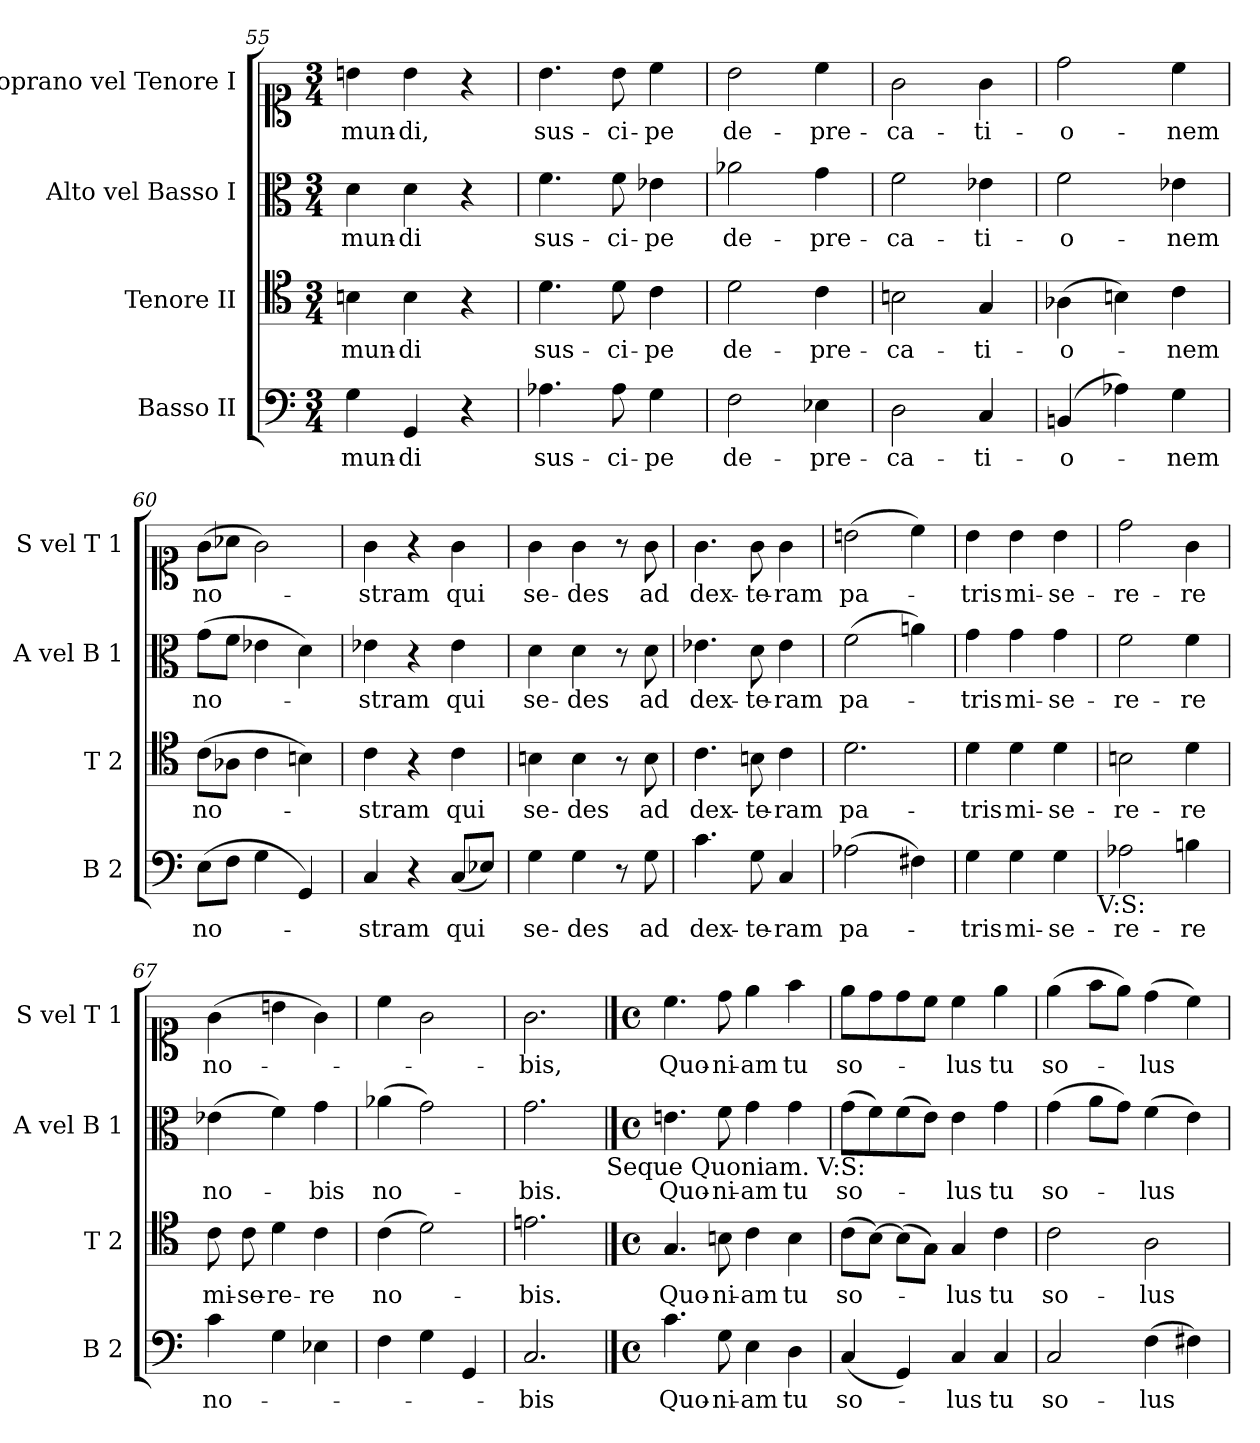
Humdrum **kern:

**kern	**text	**kern	**text	**kern	**text	**kern	**text
*part4	*part4	*part3	*part3	*part2	*part2	*part1	*part1
*staff4	*staff4	*staff3	*staff3	*staff2	*staff2	*staff1	*staff1
*I"Basso II	*	*I"Tenore II	*	*I"Alto vel Basso I	*	*I"Soprano vel Tenore I	*
*I'B 2	*	*I'T 2	*	*I'A vel B 1	*	*I'S vel T 1	*
*clefF4	*	*clefC4	*	*clefC3	*	*clefC1	*
*k[]	*	*k[]	*	*k[]	*	*k[]	*
*M3/4	*	*M3/4	*	*M3/4	*	*M3/4	*
=55	=55	=55	=55	=55	=55	=55	=55
4G\	mun-	4Bn\	mun-	4d\	mun-	4bn\	mun-
4GG/	-di	4B\	-di	4d\	-di	4b\	-di,
4r	.	4r	.	4r	.	4r	.
=56	=56	=56	=56	=56	=56	=56	=56
4.A-X\	sus-	4.d\	sus-	4.f\	sus-	4.b\	sus-
8A-\	-ci-	8d\	-ci-	8f\	-ci-	8b\	-ci-
4G\	-pe	4c\	-pe	4e-X\	-pe	4cc\	-pe
=57	=57	=57	=57	=57	=57	=57	=57
2F\	de-	2d\	de-	2a-X\	de-	2b\	de-
4E-X\	-pre-	4c\	-pre-	4g\	-pre-	4cc\	-pre-
=58	=58	=58	=58	=58	=58	=58	=58
2D\	-ca-	2Bn\	-ca-	2f\	-ca-	2g\	-ca-
4C/	-ti-	4G/	-ti-	4e-X\	-ti-	4g\	-ti-
=59	=59	=59	=59	=59	=59	=59	=59
(4BBn/	-o-	(4A-X\	-o-	2f\	-o-	2dd\	-o-
4A-X\)	.	4Bn\)	.	.	.	.	.
4G\	-nem	4c\	-nem	4e-X\	-nem	4cc\	-nem
=60	=60	=60	=60	=60	=60	=60	=60
(8E\L	no-	(8c\L	no-	(8g\L	no-	(8g\L	no-
8F\J	.	8A-X\J	.	8f\J	.	8a-X\J	.
4G\	.	4c\	.	4e-X\	.	2g\)	.
4GG/)	.	4Bn\)	.	4d\)	.	.	.
=61	=61	=61	=61	=61	=61	=61	=61
4C/	-stram	4c\	-stram	4e-X\	-stram	4g\	-stram
4r	.	4r	.	4r	.	4r	.
(8C/L	qui	4c\	qui	4e-\	qui	4g\	qui
8E-X/J)	.	.	.	.	.	.	.
=62	=62	=62	=62	=62	=62	=62	=62
4G\	se-	4Bn\	se-	4d\	se-	4g\	se-
4G\	-des	4B\	-des	4d\	-des	4g\	-des
8r	.	8r	.	8r	.	8r	.
8G\	ad	8B\	ad	8d\	ad	8g\	ad
=63	=63	=63	=63	=63	=63	=63	=63
4.c\	dex-	4.c\	dex-	4.e-X\	dex-	4.g\	dex-
8G\	-te-	8Bn\	-te-	8d\	-te-	8g\	-te-
4C/	-ram	4c\	-ram	4e-\	-ram	4g\	-ram
=64	=64	=64	=64	=64	=64	=64	=64
(2A-X\	pa-	2.d\	pa-	(2f\	pa-	(2bn\	pa-
4F#X\)	.	.	.	4an\)	.	4cc\)	.
=65	=65	=65	=65	=65	=65	=65	=65
4G\	-tris	4d\	-tris	4g\	-tris	4b\	-tris
4G\	mi-	4d\	mi-	4g\	mi-	4b\	mi-
4G\	-se-	4d\	-se-	4g\	-se-	4b\	-se-
!LO:TX:b:t=V&colon;S&colon;	!	!	!	!	!	!	!
=66	=66	=66	=66	=66	=66	=66	=66
2A-X\	-re-	2Bn\	-re-	2f\	-re-	2dd\	-re-
4Bn\	-re	4d\	-re	4f\	-re	4g\	-re
=67	=67	=67	=67	=67	=67	=67	=67
4c\	no-	8c\	mi-	(4e-X\	no-	(4g\	no-
.	.	8c\	-se-	.	.	.	.
4G\	.	4d\	-re-	4f\)	.	4bn\	.
4E-X\	.	4c\	-re	4g\	-bis	4g\)	.
=68	=68	=68	=68	=68	=68	=68	=68
4F\	.	(4c\	no-	(4a-X\	no-	4cc\	.
4G\	.	2d\)	.	2g\)	.	2g\	.
4GG/	.	.	.	.	.	.	.
=69	=69	=69	=69	=69	=69	=69	=69
2.C/	-bis	2.en\	-bis.	2.g\	-bis.	2.g\	-bis,
!	!	!	!	!LO:TX:b:t=Seque Quoniam. V&colon;S&colon;	!	!	!
==70	==70	==70	==70	==70	==70	==70	==70
*M4/4	*	*M4/4	*	*M4/4	*	*M4/4	*
*met(c)	*	*met(c)	*	*met(c)	*	*met(c)	*
4.c\	Quo-	4.G/	Quo-	4.en\	Quo-	4.cc\	Quo-
8G\	-ni-	8Bn\	-ni-	8f\	-ni-	8dd\	-ni-
4E\	-am	4c\	-am	4g\	-am	4ee\	-am
4D\	tu	4B\	tu	4g\	tu	4ff\	tu
=71	=71	=71	=71	=71	=71	=71	=71
(4C/	so-	(8c\L	so-	(8g\L	so-	8ee\L	so-
.	.	[8B\J)	.	8f\)	.	8dd\	.
4GG/)	.	(8B\L]	.	(8f\	.	8dd\	.
.	.	8G\J)	.	8e\J)	.	8cc\J	.
4C/	-lus	4G/	-lus	4e\	-lus	4cc\	-lus
4C/	tu	4c\	tu	4g\	tu	4ee\	tu
=72	=72	=72	=72	=72	=72	=72	=72
2C/	so-	2c\	so-	(4g\	so-	(4ee\	so-
.	.	.	.	8a\L	.	8ff\L	.
.	.	.	.	8g\J)	.	8ee\J)	.
(4F\	-lus	2A\	-lus	(4f\	-lus	(4dd\	-lus
4F#X\)	.	.	.	4e\)	.	4cc\)	.
=	=	=	=	=	=	=	=
*-	*-	*-	*-	*-	*-	*-	*-
